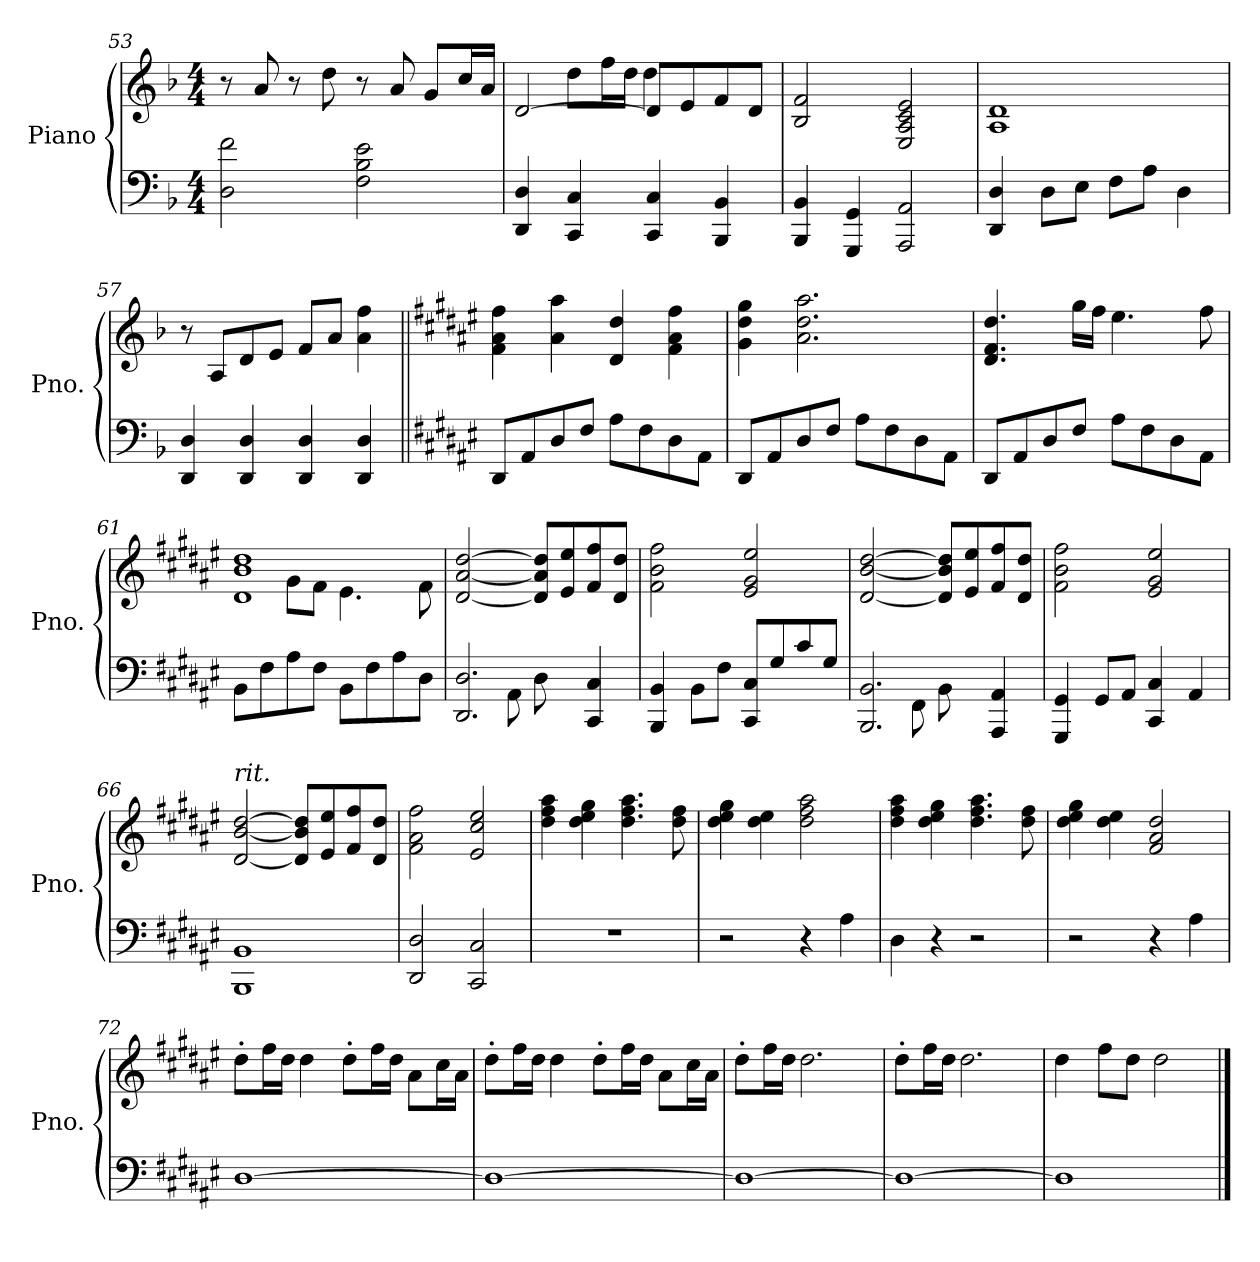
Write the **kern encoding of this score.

**kern	**kern
*part1	*part1
*staff2	*staff1
*I"Piano	*
*I'Pno.	*
!!LO:LB:g=z
*clefF4	*clefG2
*k[b-]	*k[b-]
*M4/4	*M4/4
=53	=53
2D\ 2f\	8r
.	8a/
.	8r
.	8dd\
2F\ 2B-\ 2e\	8r
.	8a/
.	8g/L
.	16cc/L
.	16a/JJ
=54	=54
*	*^
4DD/ 4D/	[2d/	4ryy
4CC/ 4C/	.	8dd\L
.	.	16ff\L
.	.	16dd\JJ
4CC/ 4C/	8d/L]	4dd\
.	8e/	.
4BBB-/ 4BB-/	8f/	4ryy
.	8d/J	.
*	*v	*v
=55	=55
4BBB-/ 4BB-/	2B-/ 2f/
4GGG/ 4GG/	.
2AAA/ 2AA/	2E/ 2A/ 2c/ 2e/
=56	=56
4DD/ 4D/	1A 1d
8D\L	.
8E\J	.
8F\L	.
8A\J	.
4D\	.
=57	=57
4DD/ 4D/	8r
.	8A/L
4DD/ 4D/	8d/
.	8e/J
4DD/ 4D/	8f/L
.	8a/J
4DD/ 4D/	4a\ 4ff\
!!LO:LB:g=z
=58||	=58||
*k[f#c#g#d#a#e#]	*k[f#c#g#d#a#e#]
8DD#/L	4f#\ 4a#\ 4ff#\
8AA#/	.
8D#/	4a#\ 4aa#\
8F#/J	.
8A#\L	4d#/ 4dd#/
8F#\	.
8D#\	4f#\ 4a#\ 4ff#\
8AA#\J	.
=59	=59
8DD#/L	4g#\ 4dd#\ 4gg#\
8AA#/	.
8D#/	2.a#\ 2.dd#\ 2.aa#\
8F#/J	.
8A#\L	.
8F#\	.
8D#\	.
8AA#\J	.
=60	=60
8DD#/L	4.d#/ 4.f#/ 4.dd#/
8AA#/	.
8D#/	.
8F#/J	16gg#\LL
.	16ff#\JJ
8A#\L	4.ee#\
8F#\	.
8D#\	.
8AA#\J	8ff#\
=61	=61
*	*^
8BB\L	1d# 1b 1dd#	4ryy
8F#\	.	.
8A#\	.	8g#\L
8F#\J	.	8f#\J
8BB\L	.	4.e#\
8F#\	.	.
8A#\	.	.
8D#\J	.	8f#\
*	*v	*v
!!LO:LB:g=z
=62	=62
*^	*
2.DD#/ 2.D#/	4.ryy	[2d#/ [2a#/ [2dd#/
.	8AA#\	.
.	8D#\	8d#/] 8a#/] 8dd#/]L
.	4.ryy	8e#/ 8ee#/
4CC#/ 4C#/	.	8f#/ 8ff#/
.	.	8d#/ 8dd#/J
*v	*v	*
=63	=63
4BBB/ 4BB/	2f#\ 2b\ 2ff#\
8BB\L	.
8F#\J	.
8CC#/ 8C#/L	2e#/ 2g#/ 2ee#/
8G#/	.
8c#/	.
8G#/J	.
=64	=64
*^	*
2.BBB/ 2.BB/	4.ryy	[2d#/ [2b/ [2dd#/
.	8FF#\	.
.	8BB\	8d#/] 8b/] 8dd#/]L
.	4.ryy	8e#/ 8ee#/
4AAA#/ 4AA#/	.	8f#/ 8ff#/
.	.	8d#/ 8dd#/J
*v	*v	*
=65	=65
4GGG#/ 4GG#/	2f#\ 2b\ 2ff#\
8GG#/L	.
8AA#/J	.
4CC#/ 4C#/	2e#/ 2g#/ 2ee#/
4AA#/	.
!!LO:LB:g=z
=66	=66
!	!LO:TX:a:i:t=rit.
1BBB 1BB	[2d#/ [2b/ [2dd#/
.	8d#/] 8b/] 8dd#/]L
.	8e#/ 8ee#/
.	8f#/ 8ff#/
.	8d#/ 8dd#/J
=67	=67
2DD#/ 2D#/	2f#\ 2a#\ 2ff#\
2CC#/ 2C#/	2e#/ 2cc#/ 2ee#/
=68	=68
*	*MM105
1r	4dd#\ 4ff#\ 4aa#\
.	4dd#\ 4ee#\ 4gg#\
.	4.dd#\ 4.ff#\ 4.aa#\
.	8dd#\ 8ff#\
=69	=69
2r	4dd#\ 4ee#\ 4gg#\
.	4dd#\ 4ee#\
4r	2dd#\ 2ff#\ 2aa#\
4A#\	.
=70	=70
4D#\	4dd#\ 4ff#\ 4aa#\
4r	4dd#\ 4ee#\ 4gg#\
2r	4.dd#\ 4.ff#\ 4.aa#\
.	8dd#\ 8ff#\
=71	=71
2r	4dd#\ 4ee#\ 4gg#\
.	4dd#\ 4ee#\
4r	2f#/ 2a#/ 2dd#/
4A#\	.
!!LO:LB:g=z
=72	=72
[1D#	8dd#'\L
.	16ff#\L
.	16dd#\JJ
.	4dd#\
.	8dd#'\L
.	16ff#\L
.	16dd#\JJ
.	8a#\L
.	16cc#\L
.	16a#\JJ
=73	=73
1D#_	8dd#'\L
.	16ff#\L
.	16dd#\JJ
.	4dd#\
.	8dd#'\L
.	16ff#\L
.	16dd#\JJ
.	8a#\L
.	16cc#\L
.	16a#\JJ
=74	=74
1D#_	8dd#'\L
.	16ff#\L
.	16dd#\JJ
.	2.dd#\
=75	=75
1D#_	8dd#'\L
.	16ff#\L
.	16dd#\JJ
.	2.dd#\
=76	=76
1D#]	4dd#\
.	8ff#\L
.	8dd#\J
.	2dd#\
==	==
*-	*-
